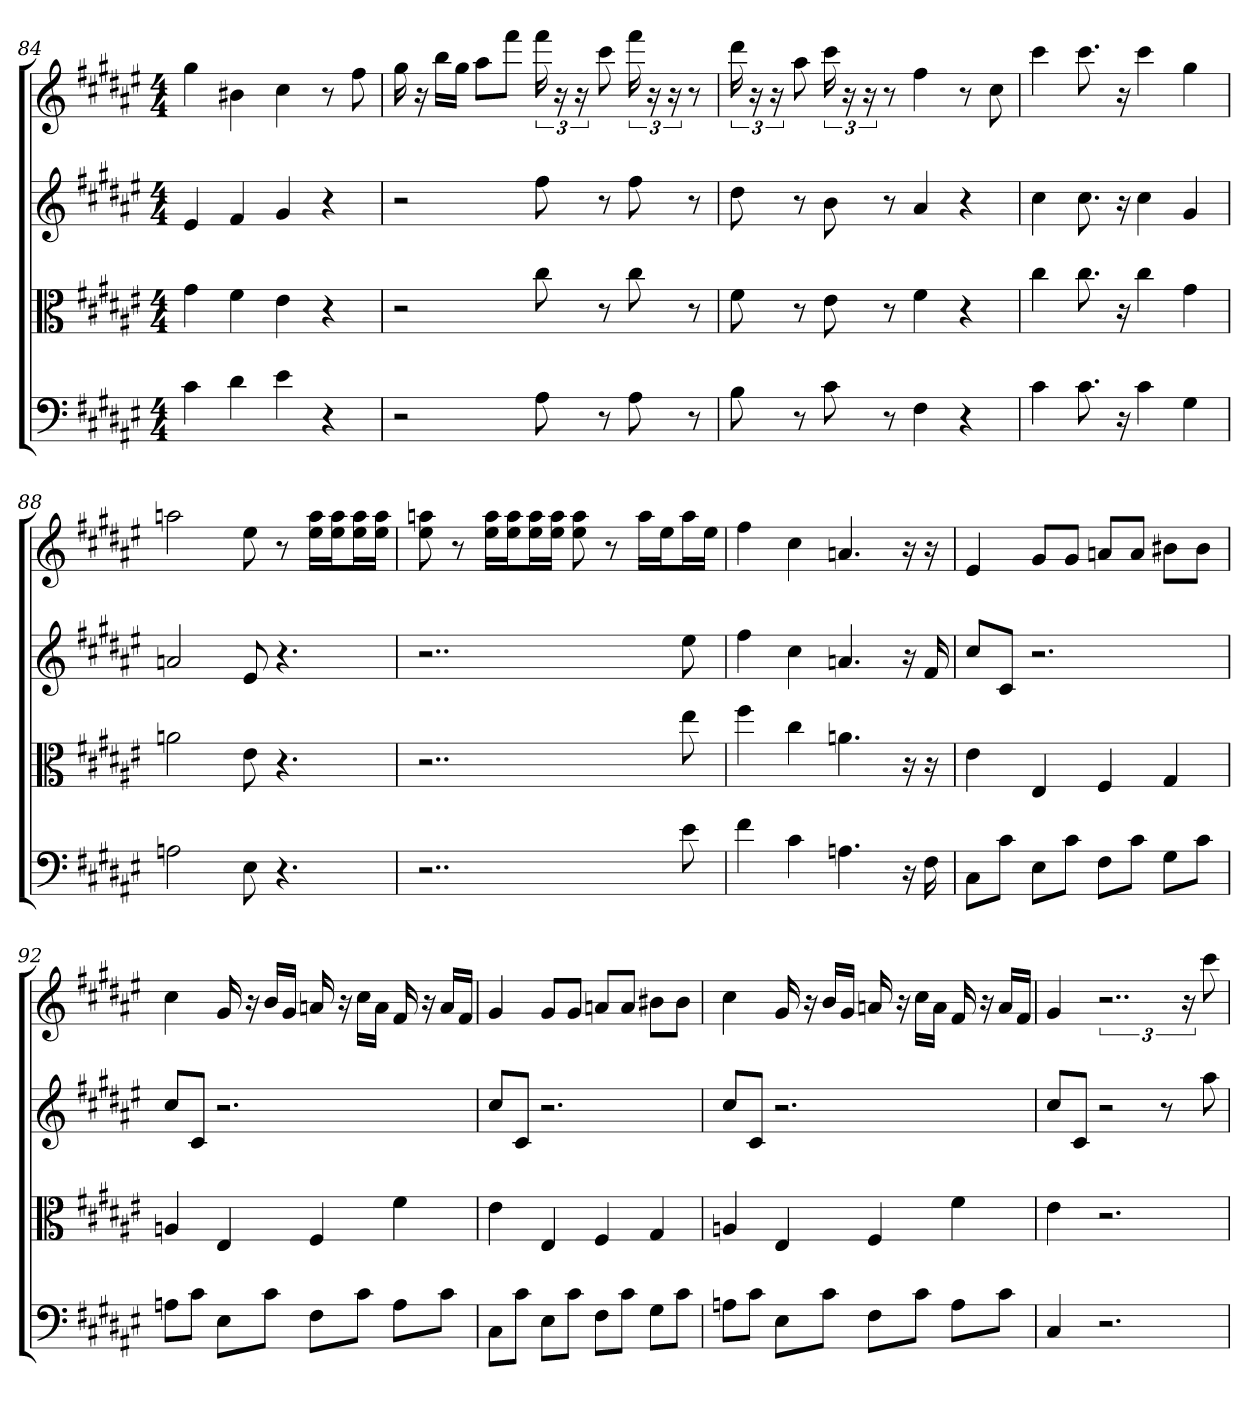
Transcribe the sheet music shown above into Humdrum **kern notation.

**kern	**kern	**kern	**kern
*part4	*part3	*part2	*part1
*staff4	*staff3	*staff2	*staff1
*clefF4	*clefC3	*clefG2	*clefG2
*k[f#c#g#d#a#e#]	*k[f#c#g#d#a#e#]	*k[f#c#g#d#a#e#]	*k[f#c#g#d#a#e#]
*F#:	*F#:	*F#:	*F#:
*M4/4	*M4/4	*M4/4	*M4/4
=84	=84	=84	=84
4c#	4g#	4e#	4gg#
4d#	4f#	4f#	4b#X
4e#	4e#	4g#	4cc#
4r	4r	4r	8r
.	.	.	8ff#
=85	=85	=85	=85
2r	2r	2r	16gg#
.	.	.	16r
.	.	.	16bb\LL
.	.	.	16gg#\JJ
.	.	.	8aa#\L
.	.	.	8fff#\J
8A#	8cc#	8ff#	24fff#
.	.	.	24r
.	.	.	24r
8r	8r	8r	8ccc#
8A#	8cc#	8ff#	24fff#
.	.	.	24r
.	.	.	24r
8r	8r	8r	8r
=86	=86	=86	=86
8B	8f#	8dd#	24ddd#
.	.	.	24r
.	.	.	24r
8r	8r	8r	8aa#
8c#	8e#	8b	24ccc#
.	.	.	24r
.	.	.	24r
8r	8r	8r	8r
4F#	4f#	4a#	4ff#
4r	4r	4r	8r
.	.	.	8cc#
=87	=87	=87	=87
4c#	4cc#	4cc#	4ccc#
8.c#	8.cc#	8.cc#	8.ccc#
16r	16r	16r	16r
4c#	4cc#	4cc#	4ccc#
4G#	4g#	4g#	4gg#
=88	=88	=88	=88
2An	2an	2an	2aan
8E#	8e#	8e#	8ee#
4.r	4.r	4.r	8r
.	.	.	16ee#\ 16aa\LL
.	.	.	16ee#\ 16aa\J
.	.	.	16ee#\ 16aa\L
.	.	.	16ee#\ 16aa\JJ
=89	=89	=89	=89
2..r	2..r	2..r	8ee# 8aan
.	.	.	8r
.	.	.	16ee#\ 16aa\LL
.	.	.	16ee#\ 16aa\J
.	.	.	16ee#\ 16aa\L
.	.	.	16ee#\ 16aa\JJ
.	.	.	8ee# 8aa
.	.	.	8r
.	.	.	16aa\LL
.	.	.	16ee#\J
8e#	8ee#	8ee#	16aa\L
.	.	.	16ee#\JJ
=90	=90	=90	=90
4f#	4ff#	4ff#	4ff#
4c#	4cc#	4cc#	4cc#
4.An	4.an	4.an	4.an
16r	16r	16r	16r
16F#	16r	16f#	16r
=91	=91	=91	=91
8C#\L	4e#	8cc#/L	4e#
8c#\J	.	8c#/J	.
8E#\L	4E#	2.r	8g#/L
8c#\J	.	.	8g#/J
8F#\L	4F#	.	8an/L
8c#\J	.	.	8a/J
8G#\L	4G#	.	8b#X\L
8c#\J	.	.	8b#\J
=92	=92	=92	=92
8An\L	4An	8cc#/L	4cc#
8c#\J	.	8c#/J	.
8E#\L	4E#	2.r	16g#
.	.	.	16r
8c#\J	.	.	16b/LL
.	.	.	16g#/JJ
8F#\L	4F#	.	16an
.	.	.	16r
8c#\J	.	.	16cc#\LL
.	.	.	16a\JJ
8A\L	4f#	.	16f#
.	.	.	16r
8c#\J	.	.	16a/LL
.	.	.	16f#/JJ
=93	=93	=93	=93
8C#\L	4e#	8cc#/L	4g#
8c#\J	.	8c#/J	.
8E#\L	4E#	2.r	8g#/L
8c#\J	.	.	8g#/J
8F#\L	4F#	.	8an/L
8c#\J	.	.	8a/J
8G#\L	4G#	.	8b#X\L
8c#\J	.	.	8b#\J
=94	=94	=94	=94
8An\L	4An	8cc#/L	4cc#
8c#\J	.	8c#/J	.
8E#\L	4E#	2.r	16g#
.	.	.	16r
8c#\J	.	.	16b/LL
.	.	.	16g#/JJ
8F#\L	4F#	.	16an
.	.	.	16r
8c#\J	.	.	16cc#\LL
.	.	.	16a\JJ
8A\L	4f#	.	16f#
.	.	.	16r
8c#\J	.	.	16a/LL
.	.	.	16f#/JJ
=95	=95	=95	=95
4C#	4e#	8cc#/L	4g#
.	.	8c#/J	.
2.r	2.r	2r	3..r
.	.	8r	.
.	.	.	24r
.	.	8aa#	8ccc#
=	=	=	=
*-	*-	*-	*-
